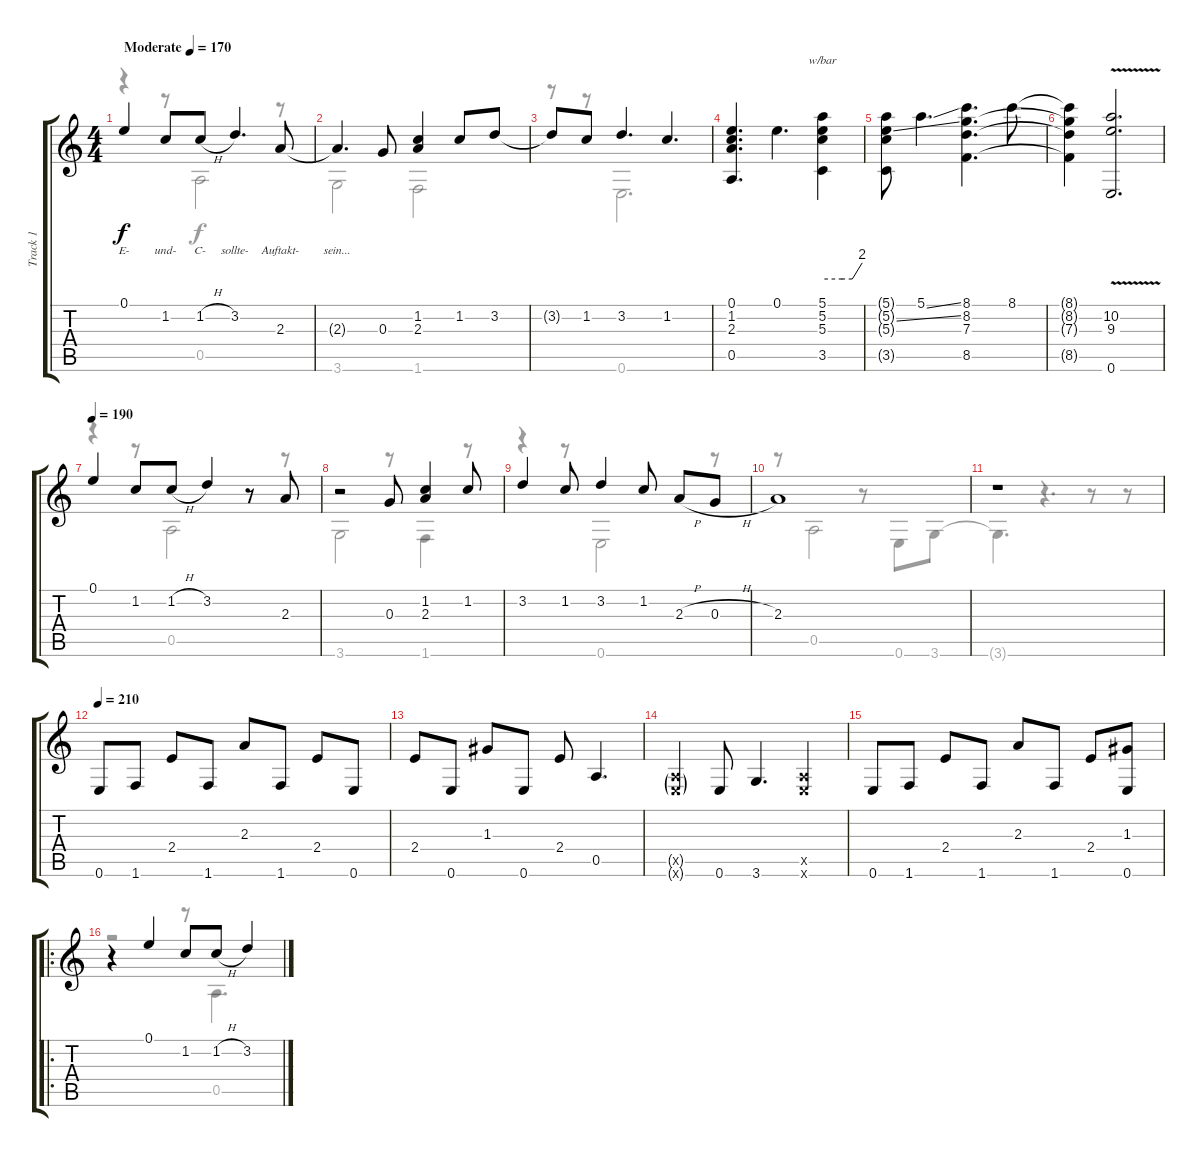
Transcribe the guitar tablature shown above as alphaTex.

\track ("Track 1" "Track 1") {instrument acousticguitarnylon}
\staff {score tabs}
\tuning (E4 B3 G3 D3 A2 E2) {hide}
\voice
\ts (4 4)
\tempo (170 "Moderate")
\clef g2
\ks c
0.1.4{lyrics (0 "E-") lyrics (1 "") lyrics (2 "") lyrics (3 "") lyrics (4 "") dy f instrument acousticguitarnylon} 1.2.8{lyrics (0 "und-") lyrics (1 "") lyrics (2 "") lyrics (3 "") lyrics (4 "")} 1.2{h}.8{lyrics (0 "C-") lyrics (1 "") lyrics (2 "") lyrics (3 "") lyrics (4 "")} 3.2.4{d lyrics (0 "sollte-") lyrics (1 "") lyrics (2 "") lyrics (3 "") lyrics (4 "")} 2.3.8{lyrics (0 "Auftakt-") lyrics (1 "") lyrics (2 "") lyrics (3 "") lyrics (4 "")} |
2.3{t}.4{d lyrics (0 "sein...") lyrics (1 "") lyrics (2 "") lyrics (3 "") lyrics (4 "")} 0.3.8 (1.2 2.3).4 1.2.8 3.2.8 |
3.2{t}.8 1.2.8 3.2.4{d} 1.2.4{d} |
(0.1 1.2 2.3 0.5).4{d} 0.1.4{d} (5.1 5.2 5.3 3.5).4{tbe (custom default 0 0 30 0 45 0 60 8)} |
(5.1{t} 5.2{ss t} 5.3{t} 3.5{t}).8 5.1{ss}.4{d} (8.1 8.2 7.3 8.5).4{d} 8.1.8 |
(8.1{t} 8.2{t} 7.3{t} 8.5{t}).4 (10.2 9.3{v} 0.6).2{d} |
\tempo 190
0.1.4 1.2.8 1.2{h}.8 3.2.4 r.8 2.3.8 |
r.2 0.3.8 (1.2 2.3).4 1.2.8 |
3.2.4 1.2.8 3.2.4 1.2.8 2.3{h}.8 0.3{h}.8 |
2.3.1 |
r.1 |
\tempo 210
0.6.8 1.6.8 2.4.8 1.6.8 2.3.8 1.6.8 2.4.8 0.6.8 |
2.4.8 0.6.8 1.3.8 0.6.8 2.4.8 0.5.4{d} |
(0.5{g x} 0.6{g x}).4 0.6.8 3.6.4{d} (0.5{x} 0.6{x}).4 |
0.6.8 1.6.8 2.4.8 1.6.8 2.3.8 1.6.8 2.4.8 (1.3 0.6).8 |
\ro
r.4 0.1.4 1.2.8 1.2{h}.8 3.2.4
\voice
\clef g2
\ottava regular
\simile none
\ks c
r.4{dy f} r.8 0.5.2 r.8 |
3.6.2 1.6.2 |
r.8 r.8 0.6.2{d} |
|
|
|
r.4 r.8 0.5.2 r.8 |
3.6.2 r.8 1.6.4 r.8 |
r.4 r.8 0.6.2 r.8 |
r.8 0.5.2 r.8 0.6.8 3.6.8 |
3.6{t}.4{d} r.4{d} r.8 r.8 |
|
|
|
|
r.2 r.8 0.5.4{d}
